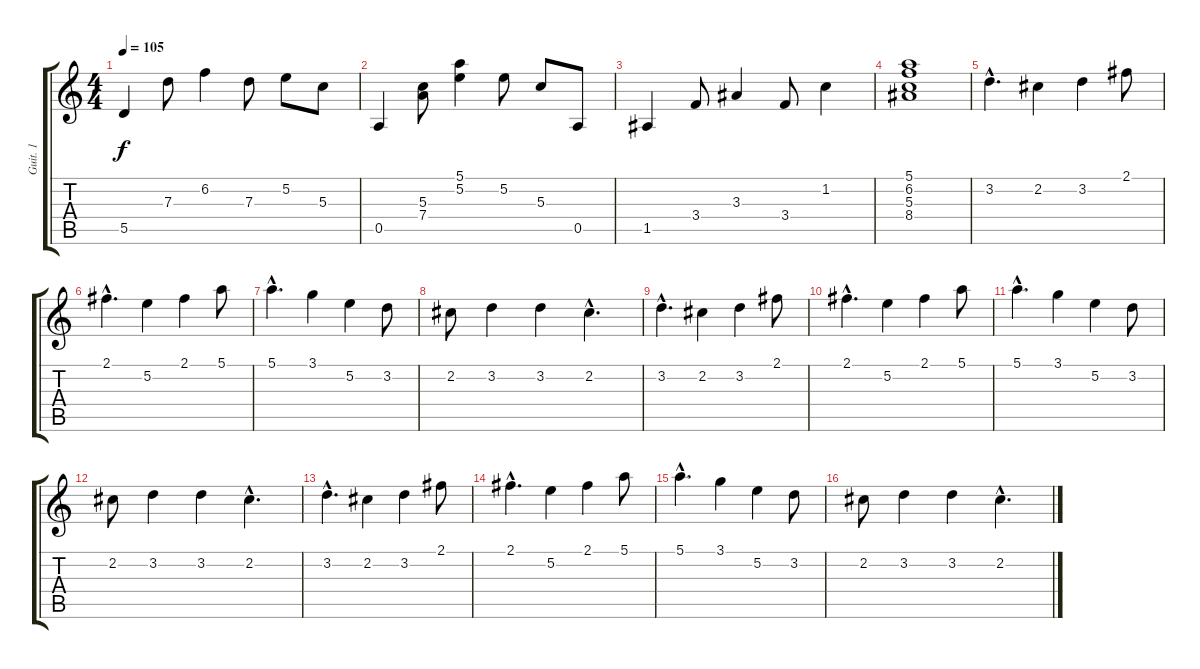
\track ("Guit. 1" "Guit. 1") {instrument acousticguitarsteel}
\staff {score tabs}
\tuning (E4 B3 G3 D3 A2 E2) {hide}
\ts (4 4)
\tempo 105
\clef g2
\ks c
5.5.4{dy f} 7.3.8 6.2.4 7.3.8 5.2.8 5.3.8 |
0.5.4 (5.3 7.4).8 (5.1 5.2).4 5.2.8 5.3.8 0.5.8 |
1.5.4 3.4.8 3.3.4 3.4.8 1.2.4 |
(5.1 6.2 5.3 8.4).1 |
3.2{hac}.4{d} 2.2.4 3.2.4 2.1.8 |
2.1{hac}.4{d} 5.2.4 2.1.4 5.1.8 |
5.1{hac}.4{d} 3.1.4 5.2.4 3.2.8 |
2.2.8 3.2.4 3.2.4 2.2{hac}.4{d} |
3.2{hac}.4{d} 2.2.4 3.2.4 2.1.8 |
2.1{hac}.4{d} 5.2.4 2.1.4 5.1.8 |
5.1{hac}.4{d} 3.1.4 5.2.4 3.2.8 |
2.2.8 3.2.4 3.2.4 2.2{hac}.4{d} |
3.2{hac}.4{d} 2.2.4 3.2.4 2.1.8 |
2.1{hac}.4{d} 5.2.4 2.1.4 5.1.8 |
5.1{hac}.4{d} 3.1.4 5.2.4 3.2.8 |
2.2.8 3.2.4 3.2.4 2.2{hac}.4{d}
